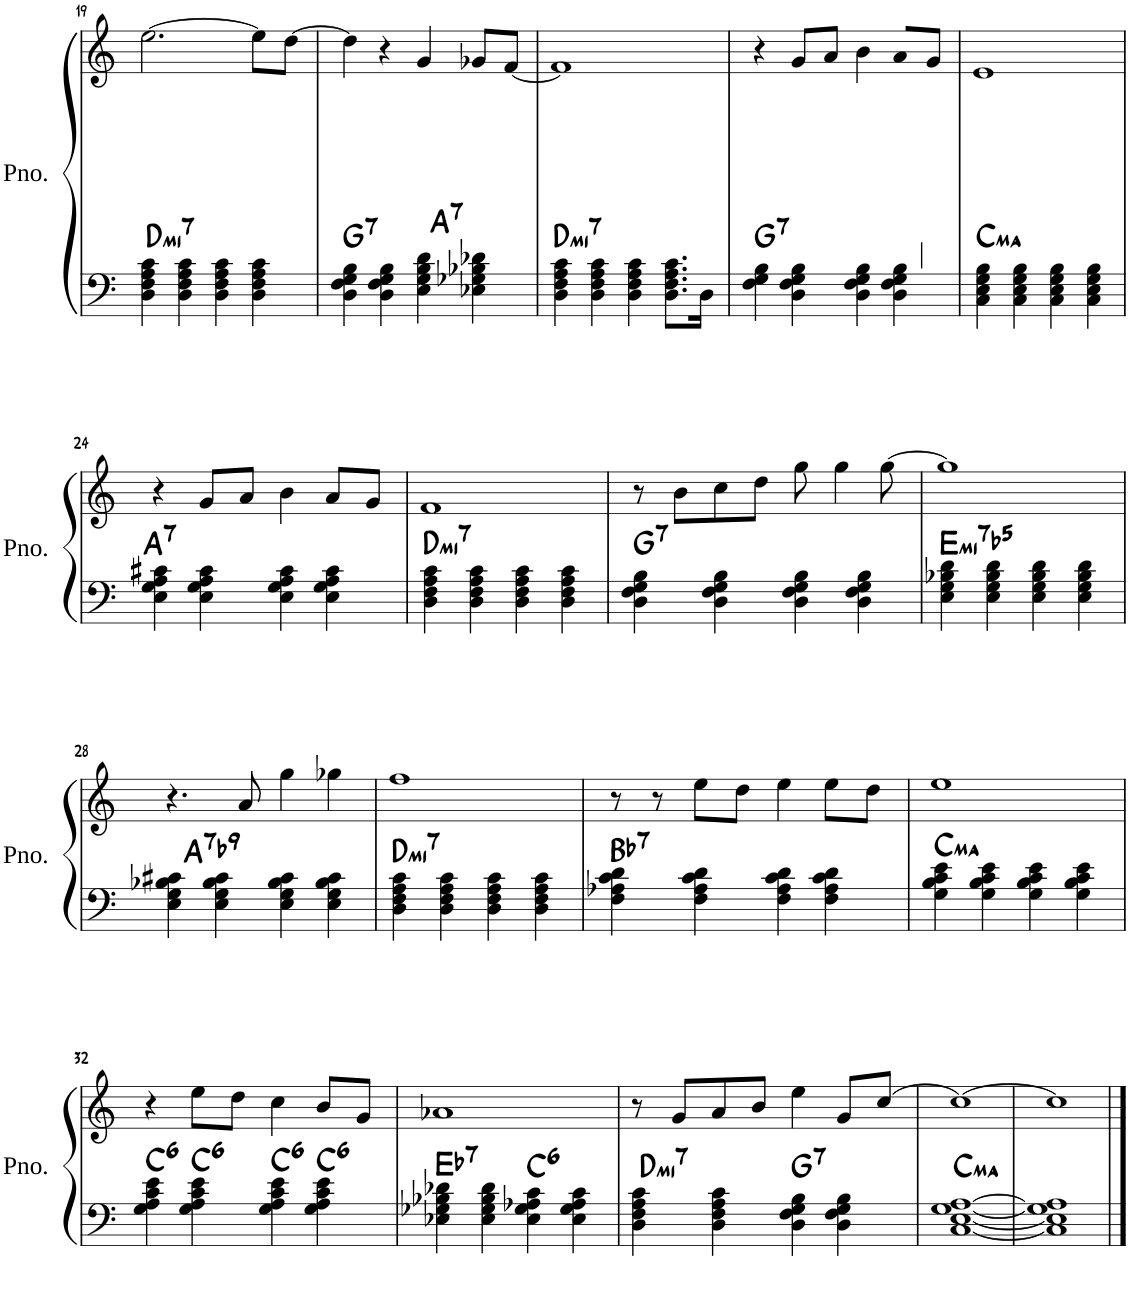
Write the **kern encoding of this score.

**kern	**kern	**harte
*part1	*part1	*part1
*staff2	*staff1	*
*I"Piano	*	*
*I'Pno.	*	*
!!LO:PB:g=z
*clefF4	*clefG2	*
*k[]	*k[]	*
*M4/4	*M4/4	*
=19	=19	=19
*	*^	*
4D\ 4F\ 4A\ 4c\	[2.ee\	4ryy	.
!	!	!	!LO:H:kt=mi7
4D\ 4F\ 4A\ 4c\	.	2.ryy	D:min7
4D\ 4F\ 4A\ 4c\	.	.	.
4D\ 4F\ 4A\ 4c\	8ee\L]	.	.
.	[8dd\J	.	.
=20	=20	=20	=20
!	!	!	!LO:H:kt=7
*	*v	*v	*
4D\ 4F\ 4G\ 4B\	4dd\]	G:7
4D\ 4F\ 4G\ 4B\	4r	.
4E\ 4G\ 4B\ 4d\	4g/	.
!	!	!LO:H:kt=7
4E-X\ 4G-X\ 4B-X\ 4d-X\	8g-X/L	A:7
.	[8f/J	.
=21	=21	=21
!	!	!LO:H:kt=mi7
4D\ 4F\ 4A\ 4c\	1f]	D:min7
4D\ 4F\ 4A\ 4c\	.	.
4D\ 4F\ 4A\ 4c\	.	.
8.D\ 8.F\ 8.A\ 8.c\L	.	.
16D\Jk	.	.
=22	=22	=22
!	!	!LO:H:kt=7
4F\ 4G\ 4B\	4r	G:7
4D\ 4F\ 4G\ 4B\	8g/L	.
.	8a/J	.
4D\ 4F\ 4G\ 4B\	4b\	.
4D\ 4F\ 4G\ 4B\	8a/L	.
.	8g/J	.
=23	=23	=23
!	!	!LO:H:kt=ma
4C\ 4E\ 4G\ 4B\	1e	C:maj
4C\ 4E\ 4G\ 4B\	.	.
4C\ 4E\ 4G\ 4B\	.	.
4C\ 4E\ 4G\ 4B\	.	.
!!LO:LB:g=z
=24	=24	=24
!	!	!LO:H:kt=7
4E\ 4G\ 4A\ 4c#X\	4r	A:7
4E\ 4G\ 4A\ 4c#\	8g/L	.
.	8a/J	.
4E\ 4G\ 4A\ 4c#\	4b\	.
4E\ 4G\ 4A\ 4c#\	8a/L	.
.	8g/J	.
=25	=25	=25
!	!	!LO:H:kt=mi7
4D\ 4F\ 4A\ 4c\	1f	D:min7
4D\ 4F\ 4A\ 4c\	.	.
4D\ 4F\ 4A\ 4c\	.	.
4D\ 4F\ 4A\ 4c\	.	.
=26	=26	=26
!	!	!LO:H:kt=7
4D\ 4F\ 4G\ 4B\	8r	G:7
.	8b\L	.
4D\ 4F\ 4G\ 4B\	8cc\	.
.	8dd\J	.
4D\ 4F\ 4G\ 4B\	8gg\	.
.	4gg\	.
4D\ 4F\ 4G\ 4B\	.	.
.	[8gg\	.
=27	=27	=27
!	!	!LO:H:kt=mi7b5
4E\ 4G\ 4B-X\ 4d\	1gg]	E:hdim7
4E\ 4G\ 4B-\ 4d\	.	.
4E\ 4G\ 4B-\ 4d\	.	.
4E\ 4G\ 4B-\ 4d\	.	.
!!LO:LB:g=z
=28	=28	=28
*	*^	*
4E\ 4G\ 4B-X\ 4c#X\	4.r	4ryy	.
!	!	!	!LO:H:kt=7
4E\ 4G\ 4B-\ 4c#\	.	2.ryy	A:7(b9)
.	8a/	.	.
4E\ 4G\ 4B-\ 4c#\	4gg\	.	.
4E\ 4G\ 4B-\ 4c#\	4gg-X\	.	.
=29	=29	=29	=29
!	!	!	!LO:H:kt=mi7
*	*v	*v	*
4D\ 4F\ 4A\ 4c\	1ff	D:min7
4D\ 4F\ 4A\ 4c\	.	.
4D\ 4F\ 4A\ 4c\	.	.
4D\ 4F\ 4A\ 4c\	.	.
=30	=30	=30
!	!	!LO:H:kt=7
4F\ 4A-X\ 4c\ 4d\	8r	Bb:7
.	8r	.
4F\ 4A-\ 4c\ 4d\	8ee\L	.
.	8dd\J	.
4F\ 4A-\ 4c\ 4d\	4ee\	.
4F\ 4A-\ 4c\ 4d\	8ee\L	.
.	8dd\J	.
=31	=31	=31
!	!	!LO:H:kt=ma
4G\ 4B\ 4c\ 4e\	1ee	C:maj
4G\ 4B\ 4c\ 4e\	.	.
4G\ 4B\ 4c\ 4e\	.	.
4G\ 4B\ 4c\ 4e\	.	.
!!LO:LB:g=z
=32	=32	=32
!	!	!LO:H:kt=6
4G\ 4A\ 4c\ 4e\	4r	C:maj6
!	!	!LO:H:kt=6
4G\ 4A\ 4c\ 4e\	8ee\L	C:maj6
.	8dd\J	.
!	!	!LO:H:kt=6
4G\ 4A\ 4c\ 4e\	4cc\	C:maj6
!	!	!LO:H:kt=6
4G\ 4A\ 4c\ 4e\	8b/L	C:maj6
.	8g/J	.
=33	=33	=33
!	!	!LO:H:kt=7
*	*^	*
4E-X\ 4G-X\ 4B-X\ 4d-X\	1a-X	2ryy	Eb:7
4E-\ 4G-\ 4B-\ 4d-\	.	.	.
!	!	!	!LO:H:kt=6
4E-\ 4G-\ 4A-X\ 4c\	.	2ryy	C:maj6
4E-\ 4G-\ 4A-\ 4c\	.	.	.
*	*v	*v	*
=34	=34	=34
4D\ 4F\ 4A\ 4c\	8r	.
!	!	!LO:H:kt=mi7
.	8g/L	D:min7
4D\ 4F\ 4A\ 4c\	8a/	.
.	8b/J	.
!	!	!LO:H:kt=7
4D\ 4F\ 4G\ 4B\	4ee\	G:7
4D\ 4F\ 4G\ 4B\	8g/L	.
.	[8cc/J	.
=35	=35	=35
!	!	!LO:H:kt=ma
[1C [1E [1G [1A	1cc_	C:maj
=36	=36	=36
1C] 1E] 1G] 1A]	1cc]	.
==	==	==
*-	*-	*-
